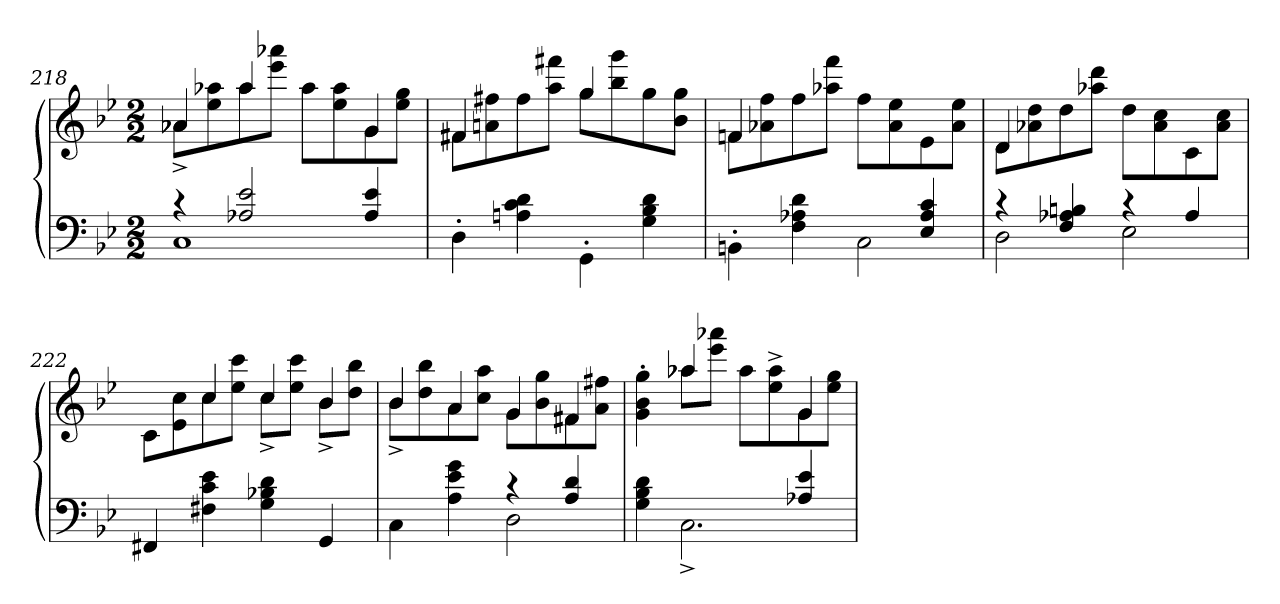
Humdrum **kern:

**kern	**kern
*part2	*part1
*staff2	*staff1
*clefF4	*clefG2
*k[b-e-]	*k[b-e-]
*M2/2	*M2/2
=218	=218
*^	*^
4r	1C	4a-X	8a-^>L
.	.	.	8aa- 8ee-
2e- 2A-X	.	4aa-	8aa-
.	.	.	8aaa- 8eee-J
.	.	4ryy	8aa-L
.	.	.	8aa- 8ee-
4e- 4A-	.	4g	8g
.	.	.	8gg 8ee-J
*v	*v	*	*
=219	=219	=219
4D'>	4f#X	8f#L
.	.	8ff# 8an
4d 4c 4An	4ryy	8ff#
.	.	8fff# 8aaJ
4GG'>\	4gg	8ggL
.	.	8ggg 8bb-
4d 4B- 4G	4ryy	8gg
.	.	8gg 8b-J
=220	=220	=220
*^	*	*
4BBn'>\	2ryy	4fn	8fL
.	.	.	8ff 8a-X
4d 4A-X 4F	.	2.ryy	8ff
.	.	.	8fff 8aa-J
4ryy	2C	.	8ffL
.	.	.	8ee- 8a-
4c 4A- 4E-	.	.	8e-
.	.	.	8ee- 8a-J
=221	=221	=221	=221
4r	2D	4d	8dL
.	.	.	8dd 8a-X
4Bn 4A-X 4F	.	2.ryy	8dd
.	.	.	8ddd 8aa-J
4r	2E-	.	8dd\L
.	.	.	8cc 8a-
4A-	.	.	8c
.	.	.	8cc 8a-J
*v	*v	*	*
=222	=222	=222
4FF#X	4ryy	8cL
.	.	8cc 8e-
4e- 4c 4F#	4cc	8cc
.	.	8ccc 8ee-J
4d 4B-X 4G	4cc	8cc^>L
.	.	8ccc 8ee-J
4GG	4b-	8b-^>L
.	.	8bb- 8ddJ
=223	=223	=223
*^	*	*
4C\	2ryy	4b-	8b-^>L
.	.	.	8bb- 8dd
4g 4e- 4A	.	4a	8a
.	.	.	8aa 8ccJ
4r	2D	4g	8gL
.	.	.	8gg 8b-
4d 4A	.	4f#X	8f#
.	.	.	8ff# 8aJ
=224	=224	=224	=224
2.ryy	4d 4B- 4G	4ryy	4gg'> 4b-'> 4g'>
.	2.C^>	4aa-X	8aa-L
.	.	.	8aaa- 8eee-J
.	.	4ryy	8aa-L
.	.	.	8aa-^> 8ee-^>
4e- 4A-X	.	4g	8g
.	.	.	8gg 8ee-J
*v	*v	*	*
*	*v	*v
=	=
*-	*-
